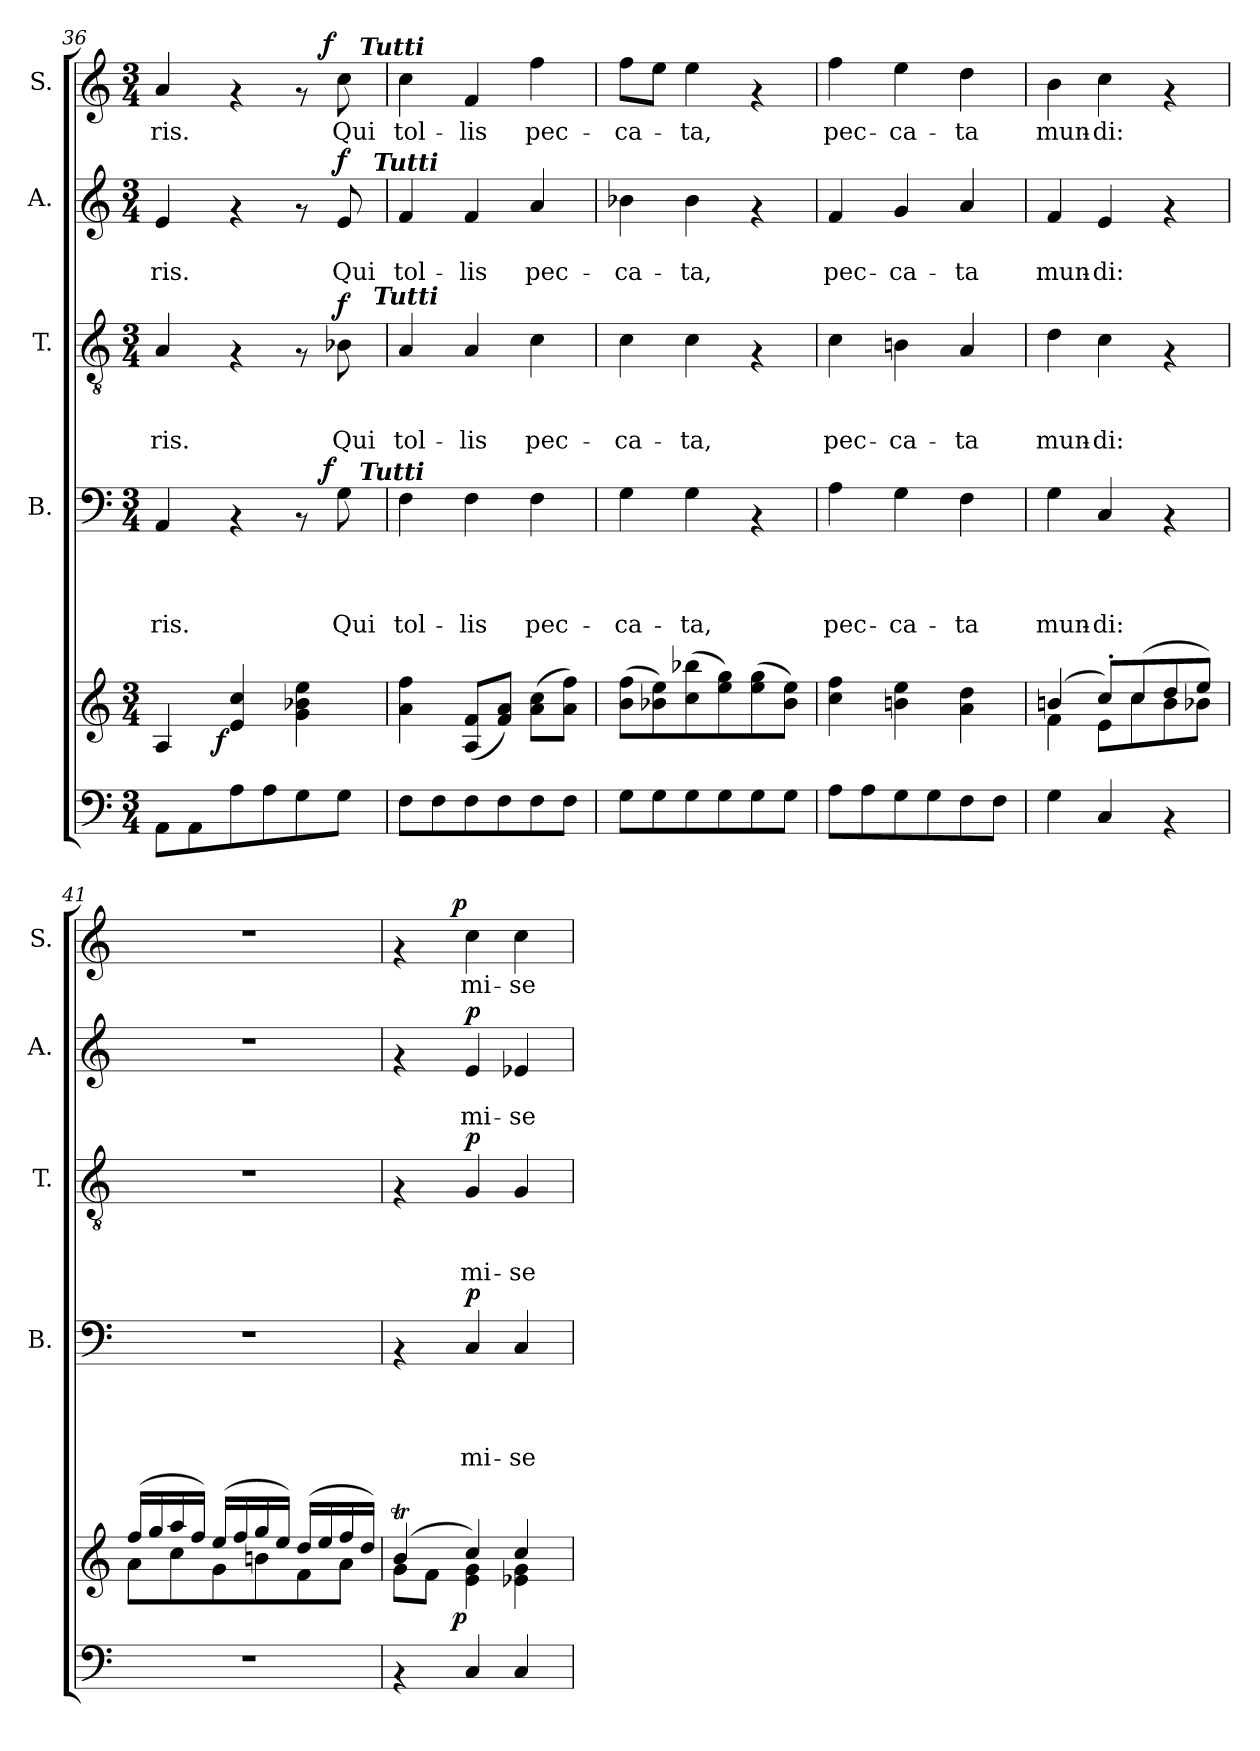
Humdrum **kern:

**kern	**kern	**dynam	**kern	**text	**text	**text	**text	**dynam	**kern	**text	**text	**text	**dynam	**kern	**text	**text	**dynam	**kern	**text	**dynam
*part5	*part5	*part5	*part4	*part4	*part4	*part4	*part4	*part4	*part3	*part3	*part3	*part3	*part3	*part2	*part2	*part2	*part2	*part1	*part1	*part1
*staff6	*staff5	*staff5/6	*staff4	*staff4	*staff4	*staff4	*staff4	*staff4	*staff3	*staff3	*staff3	*staff3	*staff3	*staff2	*staff2	*staff2	*staff2	*staff1	*staff1	*staff1
*	*	*	*I"B.	*	*	*	*	*	*I"T.	*	*	*	*	*I"A.	*	*	*	*I"S.	*	*
*	*	*	*I'B.	*	*	*	*	*	*I'T.	*	*	*	*	*I'A.	*	*	*	*I'S.	*	*
*clefF4	*clefG2	*	*clefF4	*	*	*	*	*	*clefGv2	*	*	*	*	*clefG2	*	*	*	*clefG2	*	*
*k[]	*k[]	*	*k[]	*	*	*	*	*	*k[]	*	*	*	*	*k[]	*	*	*	*k[]	*	*
*C:	*C:	*	*C:	*	*	*	*	*	*C:	*	*	*	*	*C:	*	*	*	*C:	*	*
*M3/4	*M3/4	*	*M3/4	*	*	*	*	*	*M3/4	*	*	*	*	*M3/4	*	*	*	*M3/4	*	*
=36	=36	=36	=36	=36	=36	=36	=36	=36	=36	=36	=36	=36	=36	=36	=36	=36	=36	=36	=36	=36
!	!	!	!	!	!	!	!LO:LY:b	!	!	!	!	!LO:LY:b	!	!	!	!LO:LY:b	!	!	!LO:LY:b	!
*	*^	*	*^	*	*	*	*	*	*^	*	*	*	*	*^	*	*	*	*^	*	*
*	*	*	*	*	*^	*	*	*	*	*	*	*	*	*	*	*	*	*	*	*	*	*	*^	*	*
8AA\L	4A/	8..ryy	.	4AA/	2ryy	2ryy	.	.	.	-ris.	.	4A/	2ryy	.	.	-ris.	.	4e/	2ryy	.	-ris.	.	4a/	2ryy	2ryy	-ris.	.
8AA\	.	.	.	.	.	.	.	.	.	.	.	.	.	.	.	.	.	.	.	.	.	.	.	.	.	.	.
!	!	!	!LO:DY:b	!	!	!	!	!	!	!	!	!	!	!	!	!	!	!	!	!	!	!	!	!	!	!	!
.	.	2ryy	f	.	.	.	.	.	.	.	.	.	.	.	.	.	.	.	.	.	.	.	.	.	.	.	.
8A\	4e/ 4cc/	.	.	4rAA	.	.	.	.	.	.	.	4rF	.	.	.	.	.	4rf	.	.	.	.	4rf	.	.	.	.
8A\	.	.	.	.	.	.	.	.	.	.	.	.	.	.	.	.	.	.	.	.	.	.	.	.	.	.	.
8G\	4g\ 4b-X\ 4ee\	.	.	8rAA	16.ryy	8.ryy	.	.	.	.	.	8rF	8..ryy	.	.	.	.	8rf	8..ryy	.	.	.	8rf	16.ryy	8.ryy	.	.
!	!	!	!	!	!	!	!	!	!	!	!LO:DY:a	!	!	!	!	!	!	!	!	!	!	!	!	!	!	!	!LO:DY:a
.	.	.	.	.	8ryy	.	.	.	.	.	f	.	.	.	.	.	.	.	.	.	.	.	.	8ryy	.	.	f
!	!	!	!	!	!	!	!	!	!	!LO:LY:b	!	!	!	!	!	!LO:LY:b	!LO:DY:a	!	!	!	!LO:LY:b	!LO:DY:a	!	!	!	!LO:LY:b	!
8G\J	.	.	.	8G\	.	.	.	.	.	Qui	.	8B-X\	.	.	.	Qui	f	8e/	.	.	Qui	f	8cc\	.	.	Qui	.
!	!	!	!	!	!	!	!	!	!	!	!	!	!	!	!	!	!	!	!	!	!	!	!	!	!LO:TX:a:Bi:t=Tutti	!	!
!	!	!	!	!	!	!LO:TX:a:Bi:t=Tutti	!	!	!	!	!	!	!	!	!	!	!	!	!	!	!	!	!	!	!	!	!
.	.	.	.	.	.	16ryy	.	.	.	.	.	.	.	.	.	.	.	.	.	.	.	.	.	.	16ryy	.	.
!	!	!	!	!	!	!	!	!	!	!	!	!	!	!	!	!	!	!	!LO:TX:a:Bi:t=Tutti	!	!	!	!	!	!	!	!
!	!	!	!	!	!	!	!	!	!	!	!	!	!LO:TX:a:Bi:t=Tutti	!	!	!	!	!	!	!	!	!	!	!	!	!	!
.	.	32ryy	.	.	32ryy	.	.	.	.	.	.	.	32ryy	.	.	.	.	.	32ryy	.	.	.	.	32ryy	.	.	.
=37	=37	=37	=37	=37	=37	=37	=37	=37	=37	=37	=37	=37	=37	=37	=37	=37	=37	=37	=37	=37	=37	=37	=37	=37	=37	=37	=37
!	!	!	!	!	!	!	!	!	!	!LO:LY:b	!	!	!	!	!	!LO:LY:b	!	!	!	!	!LO:LY:b	!	!	!	!	!LO:LY:b	!
*	*v	*v	*	*	*	*	*	*	*	*	*	*v	*v	*	*	*	*	*v	*v	*	*	*	*v	*v	*v	*	*
*	*	*	*v	*v	*v	*	*	*	*	*	*	*	*	*	*	*	*	*	*	*	*	*
8F\L	4a\ 4ff\	.	4F\	.	.	.	tol-	.	4A/	.	.	tol-	.	4f/	.	tol-	.	4cc\	tol-	.
8F\	.	.	.	.	.	.	.	.	.	.	.	.	.	.	.	.	.	.	.	.
!	!	!	!	!	!	!	!LO:LY:b	!	!	!	!	!LO:LY:b	!	!	!	!LO:LY:b	!	!	!LO:LY:b	!
8F\	(<8A/ 8f/L	.	4F\	.	.	.	-lis	.	4A/	.	.	-lis	.	4f/	.	-lis	.	4f/	-lis	.
8F\	8f/ 8a/J)	.	.	.	.	.	.	.	.	.	.	.	.	.	.	.	.	.	.	.
!	!	!	!	!	!	!	!LO:LY:b	!	!	!	!	!LO:LY:b	!	!	!	!LO:LY:b	!	!	!LO:LY:b	!
8F\	(>8a\ 8cc\L	.	4F\	.	.	.	pec-	.	4c\	.	.	pec-	.	4a/	.	pec-	.	4ff\	pec-	.
8F\J	8a\ 8ff\J)	.	.	.	.	.	.	.	.	.	.	.	.	.	.	.	.	.	.	.
=38	=38	=38	=38	=38	=38	=38	=38	=38	=38	=38	=38	=38	=38	=38	=38	=38	=38	=38	=38	=38
!	!	!	!	!	!	!	!LO:LY:b	!	!	!	!	!LO:LY:b	!	!	!	!LO:LY:b	!	!	!LO:LY:b	!
8G\L	(>8b\ 8ff\L	.	4G\	.	.	.	-ca-	.	4c\	.	.	-ca-	.	4b-X\	.	-ca-	.	8ff\L	-ca-	.
8G\	8b-X\ 8ee\)	.	.	.	.	.	.	.	.	.	.	.	.	.	.	.	.	8ee\J	.	.
!	!	!	!	!	!	!	!LO:LY:b	!	!	!	!	!LO:LY:b	!	!	!	!LO:LY:b	!	!	!LO:LY:b	!
8G\	(>8cc\ 8bb-X\	.	4G\	.	.	.	-ta,	.	4c\	.	.	-ta,	.	4b-\	.	-ta,	.	4ee\	-ta,	.
8G\	8ee\ 8gg\)	.	.	.	.	.	.	.	.	.	.	.	.	.	.	.	.	.	.	.
8G\	(>8ee\ 8gg\	.	4rAA	.	.	.	.	.	4rF	.	.	.	.	4rf	.	.	.	4rf	.	.
8G\J	8b-\ 8ee\J)	.	.	.	.	.	.	.	.	.	.	.	.	.	.	.	.	.	.	.
!!LO:PB:g=z
=39	=39	=39	=39	=39	=39	=39	=39	=39	=39	=39	=39	=39	=39	=39	=39	=39	=39	=39	=39	=39
!	!	!	!	!	!	!	!LO:LY:b	!	!	!	!	!LO:LY:b	!	!	!	!LO:LY:b	!	!	!LO:LY:b	!
8A\L	4cc\ 4ff\	.	4A\	.	.	.	pec-	.	4c\	.	.	pec-	.	4f/	.	pec-	.	4ff\	pec-	.
8A\	.	.	.	.	.	.	.	.	.	.	.	.	.	.	.	.	.	.	.	.
!	!	!	!	!	!	!	!LO:LY:b	!	!	!	!	!LO:LY:b	!	!	!	!LO:LY:b	!	!	!LO:LY:b	!
8G\	4bn\ 4ee\	.	4G\	.	.	.	-ca-	.	4Bn\	.	.	-ca-	.	4g/	.	-ca-	.	4ee\	-ca-	.
8G\	.	.	.	.	.	.	.	.	.	.	.	.	.	.	.	.	.	.	.	.
!	!	!	!	!	!	!	!LO:LY:b	!	!	!	!	!LO:LY:b	!	!	!	!LO:LY:b	!	!	!LO:LY:b	!
8F\	4a\ 4dd\	.	4F\	.	.	.	-ta	.	4A/	.	.	-ta	.	4a/	.	-ta	.	4dd\	-ta	.
8F\J	.	.	.	.	.	.	.	.	.	.	.	.	.	.	.	.	.	.	.	.
=40	=40	=40	=40	=40	=40	=40	=40	=40	=40	=40	=40	=40	=40	=40	=40	=40	=40	=40	=40	=40
*	*^	*	*	*	*	*	*	*	*	*	*	*	*	*	*	*	*	*	*	*
!	!	!	!	!	!	!	!	!LO:LY:b	!	!	!	!	!LO:LY:b	!	!	!	!LO:LY:b	!	!	!LO:LY:b	!
4G\	(4bn/	4f\	.	4G\	.	.	.	mun-	.	4d\	.	.	mun-	.	4f/	.	mun-	.	4b\	mun-	.
!	!	!	!	!	!	!	!	!LO:LY:b	!	!	!	!	!LO:LY:b	!	!	!	!LO:LY:b	!	!	!LO:LY:b	!
4C/	8cc'>/L)	8e\L	.	4C/	.	.	.	-di:	.	4c\	.	.	-di:	.	4e/	.	-di:	.	4cc\	-di:	.
.	(>8cc/	8cc\	.	.	.	.	.	.	.	.	.	.	.	.	.	.	.	.	.	.	.
4rAA	8dd/	8b\	.	4rAA	.	.	.	.	.	4rF	.	.	.	.	4rf	.	.	.	4rf	.	.
.	8ee/J)	8b-X\J	.	.	.	.	.	.	.	.	.	.	.	.	.	.	.	.	.	.	.
=41	=41	=41	=41	=41	=41	=41	=41	=41	=41	=41	=41	=41	=41	=41	=41	=41	=41	=41	=41	=41	=41
2.r	(>16ff/LL	8a\L	.	2.r	.	.	.	.	.	2.r	.	.	.	.	2.r	.	.	.	2.r	.	.
.	16gg/	.	.	.	.	.	.	.	.	.	.	.	.	.	.	.	.	.	.	.	.
.	16aa/	8cc\	.	.	.	.	.	.	.	.	.	.	.	.	.	.	.	.	.	.	.
.	16ff/JJ)	.	.	.	.	.	.	.	.	.	.	.	.	.	.	.	.	.	.	.	.
.	(>16ee/LL	8g\	.	.	.	.	.	.	.	.	.	.	.	.	.	.	.	.	.	.	.
.	16ff/	.	.	.	.	.	.	.	.	.	.	.	.	.	.	.	.	.	.	.	.
.	16gg/	8bn\	.	.	.	.	.	.	.	.	.	.	.	.	.	.	.	.	.	.	.
.	16ee/JJ)	.	.	.	.	.	.	.	.	.	.	.	.	.	.	.	.	.	.	.	.
.	(>16dd/LL	8f\	.	.	.	.	.	.	.	.	.	.	.	.	.	.	.	.	.	.	.
.	16ee/	.	.	.	.	.	.	.	.	.	.	.	.	.	.	.	.	.	.	.	.
.	16ff/	8a\J	.	.	.	.	.	.	.	.	.	.	.	.	.	.	.	.	.	.	.
.	16dd/JJ)	.	.	.	.	.	.	.	.	.	.	.	.	.	.	.	.	.	.	.	.
=42	=42	=42	=42	=42	=42	=42	=42	=42	=42	=42	=42	=42	=42	=42	=42	=42	=42	=42	=42	=42	=42
*	*	*^	*	*	*	*	*	*	*	*	*	*	*	*	*	*	*	*	*^	*	*
4rAA	(4bt/	8g\L	8..ryy	.	4rAA	.	.	.	.	.	4rF	.	.	.	.	4rf	.	.	.	4rf	8..ryy	.	.
.	.	8f\J	.	.	.	.	.	.	.	.	.	.	.	.	.	.	.	.	.	.	.	.	.
!	!	!	!	!LO:DY:b	!	!	!	!	!	!	!	!	!	!	!	!	!	!	!	!	!	!	!LO:DY:a
.	.	.	2ryy	p	.	.	.	.	.	.	.	.	.	.	.	.	.	.	.	.	2ryy	.	p
!	!	!	!	!	!	!	!	!	!LO:LY:b	!LO:DY:a	!	!	!	!LO:LY:b	!LO:DY:a	!	!	!LO:LY:b	!LO:DY:a	!	!	!LO:LY:b	!
4C/	4cc/)	4e\ 4g\	.	.	4C/	.	.	.	mi-	p	4G/	.	.	mi-	p	4e/	.	mi-	p	4cc\	.	mi-	.
!	!	!	!	!	!	!	!	!	!LO:LY:b	!	!	!	!	!LO:LY:b	!	!	!	!LO:LY:b	!	!	!	!LO:LY:b	!
4C/	4cc/	4e-X\ 4g\	.	.	4C/	.	.	.	-se-	.	4G/	.	.	-se-	.	4e-X/	.	-se-	.	4cc\	.	-se-	.
.	.	.	32ryy	.	.	.	.	.	.	.	.	.	.	.	.	.	.	.	.	.	32ryy	.	.
*	*v	*v	*v	*	*	*	*	*	*	*	*	*	*	*	*	*	*	*	*	*v	*v	*	*
=	=	=	=	=	=	=	=	=	=	=	=	=	=	=	=	=	=	=	=	=
*-	*-	*-	*-	*-	*-	*-	*-	*-	*-	*-	*-	*-	*-	*-	*-	*-	*-	*-	*-	*-
